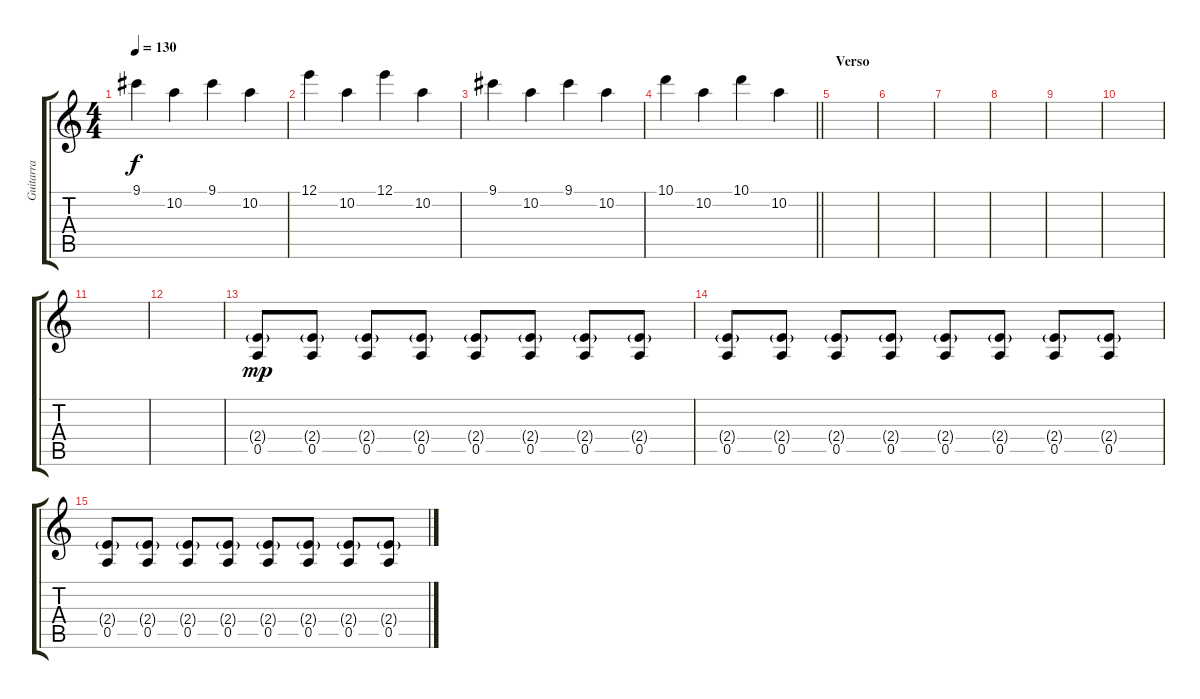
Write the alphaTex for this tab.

\track ("Guitarra" "Guitarra") {instrument distortionguitar}
\staff {score tabs}
\tuning (E4 B3 G3 D3 A2 E2) {hide}
\ts (4 4)
\tempo 130
\clef g2
\ks c
9.1.4{dy f} 10.2.4 9.1.4 10.2.4 |
12.1.4 10.2.4 12.1.4 10.2.4 |
9.1.4 10.2.4 9.1.4 10.2.4 |
\barLineRight lightlight
10.1.4 10.2.4 10.1.4 10.2.4 |
\section ("" "Verso")
|
|
|
|
|
|
|
|
(2.4{g} 0.5).8{dy mp} (2.4{g} 0.5).8 (2.4{g} 0.5).8 (2.4{g} 0.5).8 (2.4{g} 0.5).8 (2.4{g} 0.5).8 (2.4{g} 0.5).8 (2.4{g} 0.5).8 |
(2.4{g} 0.5).8 (2.4{g} 0.5).8 (2.4{g} 0.5).8 (2.4{g} 0.5).8 (2.4{g} 0.5).8 (2.4{g} 0.5).8 (2.4{g} 0.5).8 (2.4{g} 0.5).8 |
(2.4{g} 0.5).8 (2.4{g} 0.5).8 (2.4{g} 0.5).8 (2.4{g} 0.5).8 (2.4{g} 0.5).8 (2.4{g} 0.5).8 (2.4{g} 0.5).8 (2.4{g} 0.5).8
